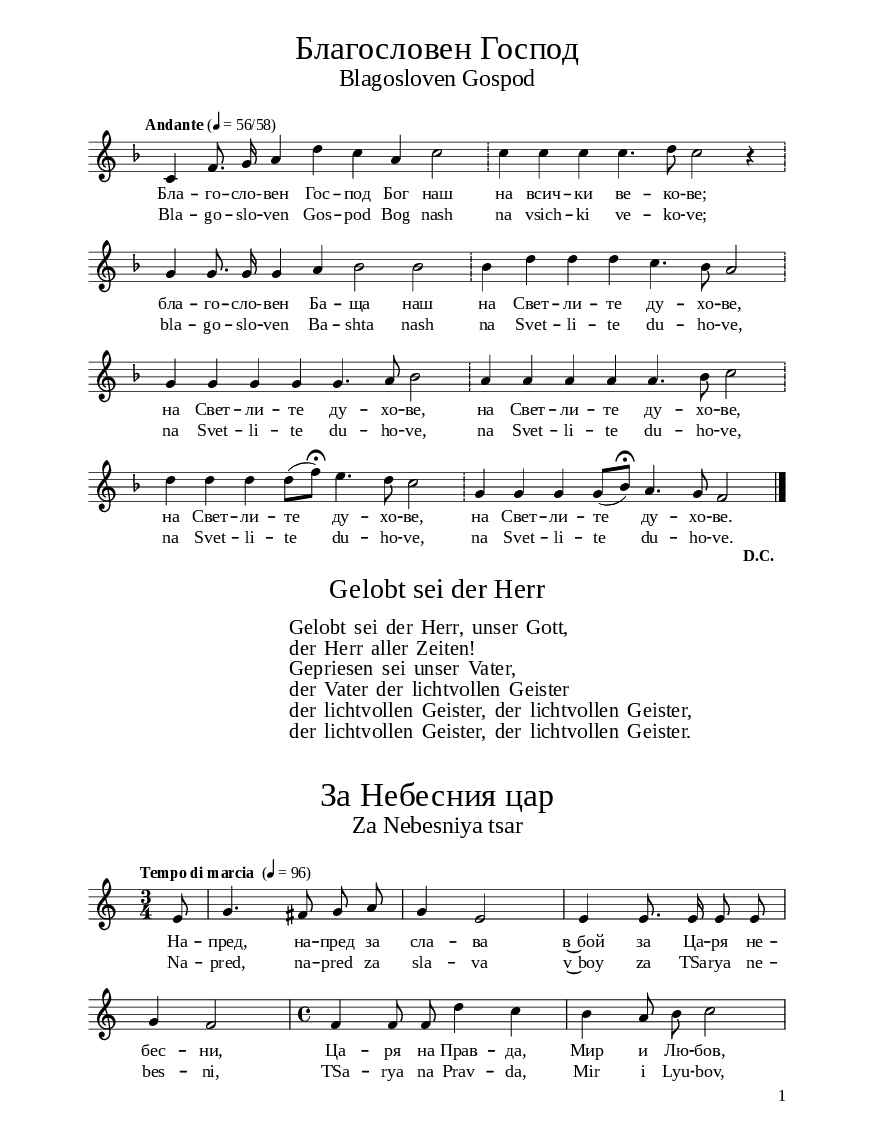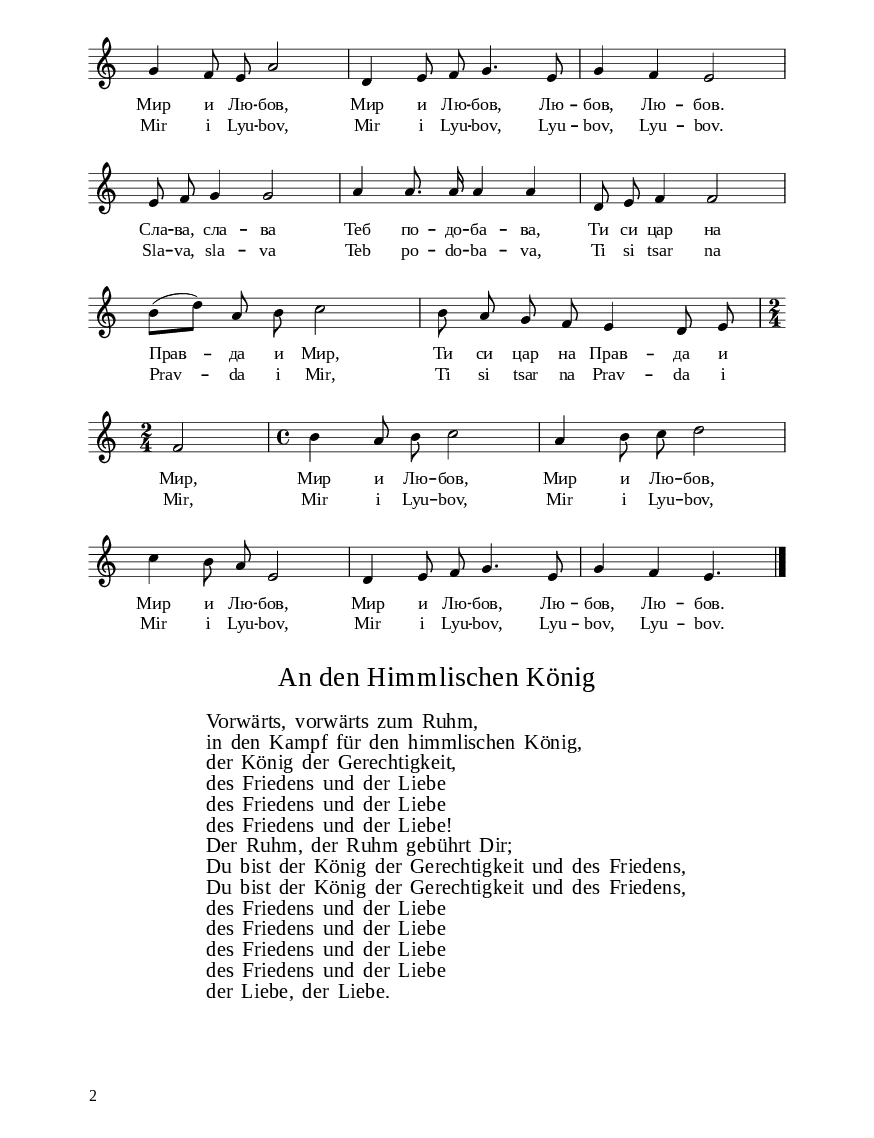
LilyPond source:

\version "2.24.1"

% include paper part and global functions
\include "include/globals.ily"

\bookpart {
  \label #'ref040
  \tocItem \markup "Благословен Господ – Blagosloven Gospod"
  \include "include/bookpart-paper.ily"
  \score {
    \include "include/score-layout.ily"

    \new Voice \absolute {
      \clef treble
      \omit Score.TimeSignature
      \cadenzaOn % allows custom bar lines
      \key f \major
      \tempoFunc "Andante" 4 "56/58"
      \autoBeamOff
      \autoBeamOff

      c'4 f'8. g'16 a'4 d'' c'' a' c''2 | \bar "!" c''4 c'' c'' c''4. d''8 c''2 r4 | \bar "!" \break
      g'4 g'8. g'16 g'4 a' bes'2 bes' | \bar "!" bes'4 d'' d'' d'' c''4. bes'8 a'2 | \bar "!" \break
      g'4 g' g' g' g'4. a'8 bes'2 | \bar "!" a'4 a' a' a' a'4. bes'8 c''2 | \bar "!" \break
      d''4 d'' d'' d''8 ([f'']) \fermata e''4. d''8 c''2 | \bar "!" g'4 g' g' g'8 ([ bes' ]) \fermata a'4. g'8 f'2 | \bar "|."
    }
    \addlyrics {
      Бла -- го --
      "сло-" -- вен Гос -- под Бог наш на всич -- ки ве
      -- ко -- ве; бла -- го -- "сло-" -- вен Ба -- ща наш
      на Свет -- ли -- те ду -- хо -- ве, на Свет --
      ли -- те ду -- хо -- ве, на Свет -- ли -- те ду
      -- хо -- ве, на Свет -- ли -- те ду -- хо -- ве,
      на Свет -- ли -- те ду -- хо -- ве.}
      \addlyrics {
        Bla -- go --
        slo -- ven Gos -- pod Bog nash na vsich -- ki ve
        -- ko -- ve; bla -- go -- slo -- ven Ba -- shta nash
        na Svet -- li -- te du -- ho -- ve, na Svet --
        li -- te du -- ho -- ve, na Svet -- li -- te du
        -- ho -- ve, na Svet -- li -- te du -- ho -- ve,
        na Svet -- li -- te du -- ho -- ve.
      }

      \header {
        title = \titleFunc "Благословен Господ" "Blagosloven Gospod"
      }

      \midi{}

    } % score

    \markup \dc-one "D.C."

    % include foreign translation(s) of the song
    \version "2.24.1"

\markup \fill-line { \fontsize #deTitleFontSize "Gelobt sei der Herr" }
\markup \null
\markup \null
\markup \fontsize #deCoupletFontSize {
  \hspace #18
  \override #`(baseline-skip . ,deCoupletBaselineSkip)

  \column {

    \line { " "Gelobt sei der Herr, unser Gott,}

    \line { " "der Herr aller Zeiten!}

    \line { " "Gepriesen sei unser Vater,}

    \line { " "der Vater der lichtvollen Geister}

    \line { " "der lichtvollen Geister, der lichtvollen Geister,  }
    \line { " "der lichtvollen Geister, der lichtvollen Geister.  }

  }
}

    \markup \empty-two

    \label #'ref041
    \tocItem \markup "За Небесния цар – Za Nebesniya tsar"

    \include "include/bookpart-paper.ily"
    \score {
      \include "include/score-layout.ily"

      \new Voice \absolute  {
        \clef treble
        \key c \major
        \time 3/4
        \tempoFunc "Tempo di marcia " 4 "96"
        \autoBeamOff
        \partial 8


        e'8 | g'4. fis'8 g' a ' | g'4 e'2 | e'4 e'8. e'16 e'8 e' | \break

        g'4 f'2 | \time 4/4  f'4 f'8 f' d''4 c'' | b'4 a'8 b' c''2 \break |

        g'4 f'8 e' a'2 | d'4 e'8 f' g'4. e'8 | g'4 f' e'2 \break |

        e'8 f' g'4 g'2 | a'4 a'8. a'16 a'4 a' | d'8 e' f'4 f'2 \break |

        b'8 ([ d'' ]) a' b' c''2 | b'8 a' g' f' e'4 d'8 e' \break |

        \time 2/4  f'2 |  \time 4/4  b'4 a'8 b' c''2 |  a'4 b'8 c'' d''2 \break |

        c''4 b'8 a' e'2 | d'4 e'8 f' g'4. e'8 |  g'4 f' e'4. \bar "|."
      }

      \addlyrics {
        На -- пред,
        на -- пред за сла -- ва в~бой за Ца -- ря не --
        бес -- ни, Ца -- ря на Прав -- да, Мир и Лю --
        бов, Мир и Лю -- бов, Мир и Лю -- бов, Лю --
        бов, Лю -- бов. Сла -- ва, сла -- ва Теб по --
        до -- ба -- ва, Ти си цар на Прав -- да и Мир,
        Ти си цар на Прав -- да и Мир, Мир и Лю --
        бов, Мир и Лю -- бов, Мир и Лю -- бов, Мир и
        Лю -- бов, Лю -- бов, Лю -- бов.}
        \addlyrics {
          Na -- pred,
          na -- pred za sla -- va v~boy za TSa -- rya ne --
          bes -- ni, TSa -- rya na Prav -- da, Mir i Lyu --
          bov, Mir i Lyu -- bov, Mir i Lyu -- bov, Lyu --
          bov, Lyu -- bov. Sla -- va, sla -- va Teb po --
          do -- ba -- va, Ti si tsar na Prav -- da i Mir,
          Ti si tsar na Prav -- da i Mir, Mir i Lyu --
          bov, Mir i Lyu -- bov, Mir i Lyu -- bov, Mir i
          Lyu -- bov, Lyu -- bov, Lyu -- bov.}

          \header {
            title = \titleFunc "За Небесния цар" "Za Nebesniya tsar"
          }

          \midi{}

        } % score

        \version "2.22.1"

\markup \fill-line { \fontsize #deTitleFontSize "An den Himmlischen König" }
\markup \null
\markup \null
\markup \fontsize #deCoupletFontSize {
  \hspace #10
  \override #`(baseline-skip . ,deCoupletBaselineSkip)

  \column {

    \line { " "Vorwärts, vorwärts zum Ruhm,}

    \line { " "in den Kampf für den himmlischen König, }

    \line { " "der König der Gerechtigkeit,}

    \line { " "des Friedens und der Liebe}

    \line { " "des Friedens und der Liebe}

    \line { " "des Friedens und der Liebe!}

    \line { " "Der Ruhm, der Ruhm gebührt Dir;}

    \line { " "Du bist der König der Gerechtigkeit und des Friedens,}

    \line { " "Du bist der König der Gerechtigkeit und des Friedens,}

    \line { " "des Friedens und der Liebe}

    \line { " "des Friedens und der Liebe}

    \line { " "des Friedens und der Liebe}

    \line { " "des Friedens und der Liebe}

    \line { " "der Liebe, der Liebe.}

  }
}


      } % bookpart
